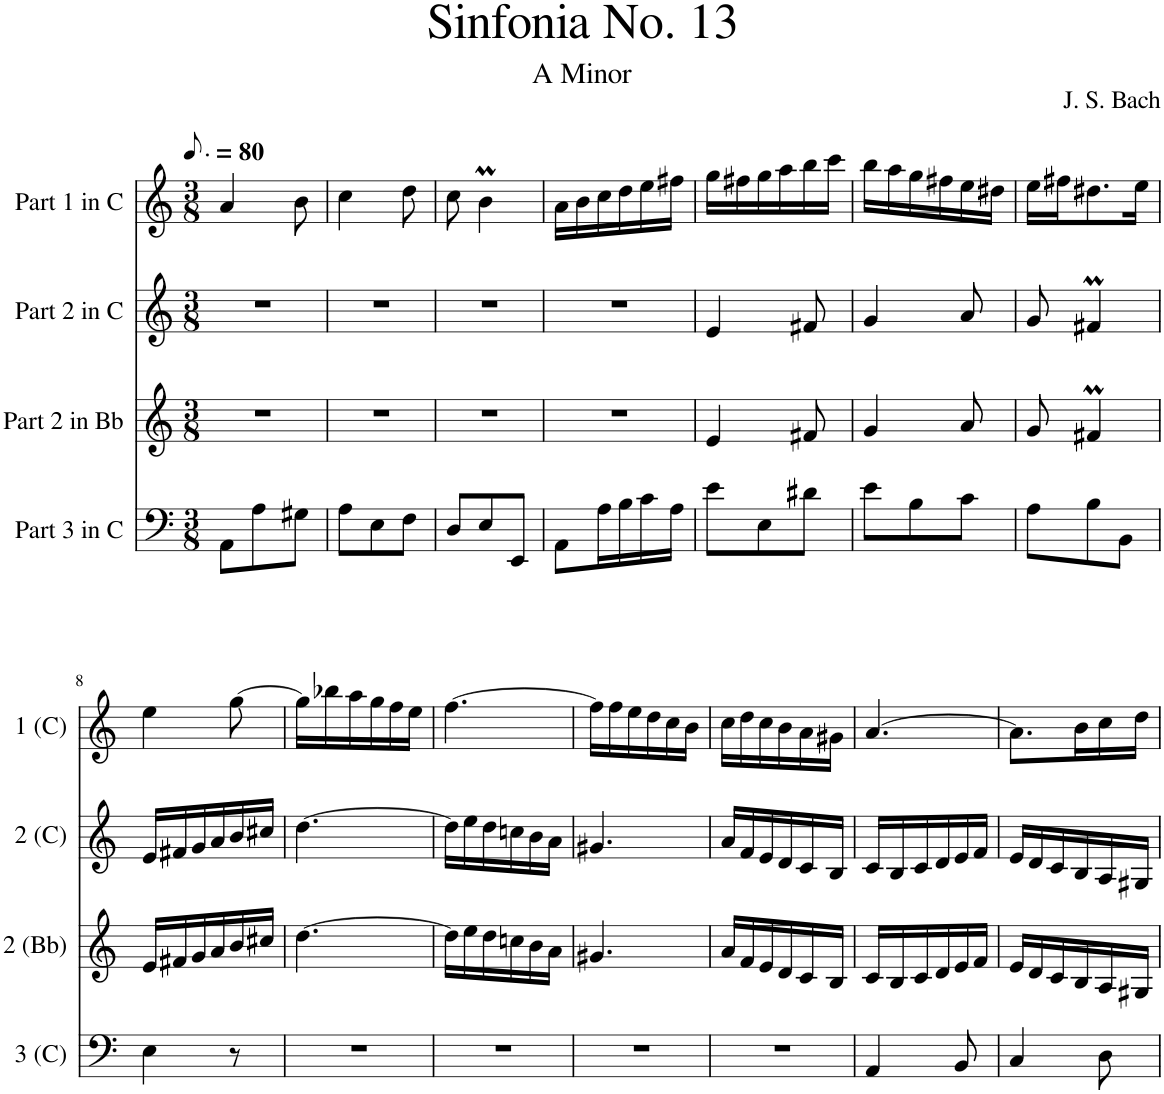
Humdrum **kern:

**kern	**kern	**kern	**kern
*part4	*part3	*part2	*part1
*staff4	*staff3	*staff2	*staff1
*I"Part 3 in C	*I"Part 2 in Bb	*I"Part 2 in C	*I"Part 1 in C
*I'3 (C)	*I'2 (Bb)	*I'2 (C)	*I'1 (C)
*clefF4	*clefG2	*clefG2	*clefG2
*	*ITrd1c2	*	*
*k[]	*k[]	*k[]	*k[]
*M3/8	*M3/8	*M3/8	*M3/8
*MM60	*MM60	*MM60	*MM60
=1	=1	=1	=1
8AA\L	4.r	4.r	4a/
8A\	.	.	.
8G#X\J	.	.	8b\
=2	=2	=2	=2
8A\L	4.r	4.r	4cc\
8E\	.	.	.
8F\J	.	.	8dd\
=3	=3	=3	=3
8D/L	4.r	4.r	8cc\
8E/	.	.	4bm\
8EE/J	.	.	.
=4	=4	=4	=4
8AA\L	4.r	4.r	16a\LL
.	.	.	16b\
16A\L	.	.	16cc\
16B\	.	.	16dd\
16c\	.	.	16ee\
16A\JJ	.	.	16ff#X\JJ
=5	=5	=5	=5
8e\L	4e/	4e/	16gg\LL
.	.	.	16ff#X\
8E\	.	.	16gg\
.	.	.	16aa\
8d#X\J	8f#X/	8f#X/	16bb\
.	.	.	16ccc\JJ
=6	=6	=6	=6
8e\L	4g/	4g/	16bb\LL
.	.	.	16aa\
8B\	.	.	16gg\
.	.	.	16ff#X\
8c\J	8a/	8a/	16ee\
.	.	.	16dd#X\JJ
=7	=7	=7	=7
8A\L	8g/	8g/	16ee\LL
.	.	.	16ff#X\J
8B\	4f#Xm/	4f#Xm/	8.dd#X\
8BB\J	.	.	.
.	.	.	16ee\Jk
!!LO:LB:g=z
=8	=8	=8	=8
4E\	16e/LL	16e/LL	4ee\
.	16f#X/	16f#X/	.
.	16g/	16g/	.
.	16a/	16a/	.
8r	16b/	16b/	[8gg\
.	16cc#X/JJ	16cc#X/JJ	.
=9	=9	=9	=9
4.r	[4.dd\	[4.dd\	16gg\LL]
.	.	.	16bb-X\
.	.	.	16aa\
.	.	.	16gg\
.	.	.	16ff\
.	.	.	16ee\JJ
=10	=10	=10	=10
4.r	16dd\LL]	16dd\LL]	[4.ff\
.	16ee\	16ee\	.
.	16dd\	16dd\	.
.	16ccn\	16ccn\	.
.	16b\	16b\	.
.	16a\JJ	16a\JJ	.
=11	=11	=11	=11
4.r	4.g#X/	4.g#X/	16ff\LL]
.	.	.	16ff\
.	.	.	16ee\
.	.	.	16dd\
.	.	.	16cc\
.	.	.	16b\JJ
=12	=12	=12	=12
4.r	16a/LL	16a/LL	16cc\LL
.	16f/	16f/	16dd\
.	16e/	16e/	16cc\
.	16d/	16d/	16b\
.	16c/	16c/	16a\
.	16B/JJ	16B/JJ	16g#X\JJ
=13	=13	=13	=13
4AA/	16c/LL	16c/LL	[4.a/
.	16B/	16B/	.
.	16c/	16c/	.
.	16d/	16d/	.
8BB/	16e/	16e/	.
.	16f/JJ	16f/JJ	.
=14	=14	=14	=14
4C/	16e/LL	16e/LL	8.a\L]
.	16d/	16d/	.
.	16c/	16c/	.
.	16B/	16B/	16b\L
8D\	16A/	16A/	16cc\
.	16G#X/JJ	16G#X/JJ	16dd\JJ
=	=	=	=
*-	*-	*-	*-
